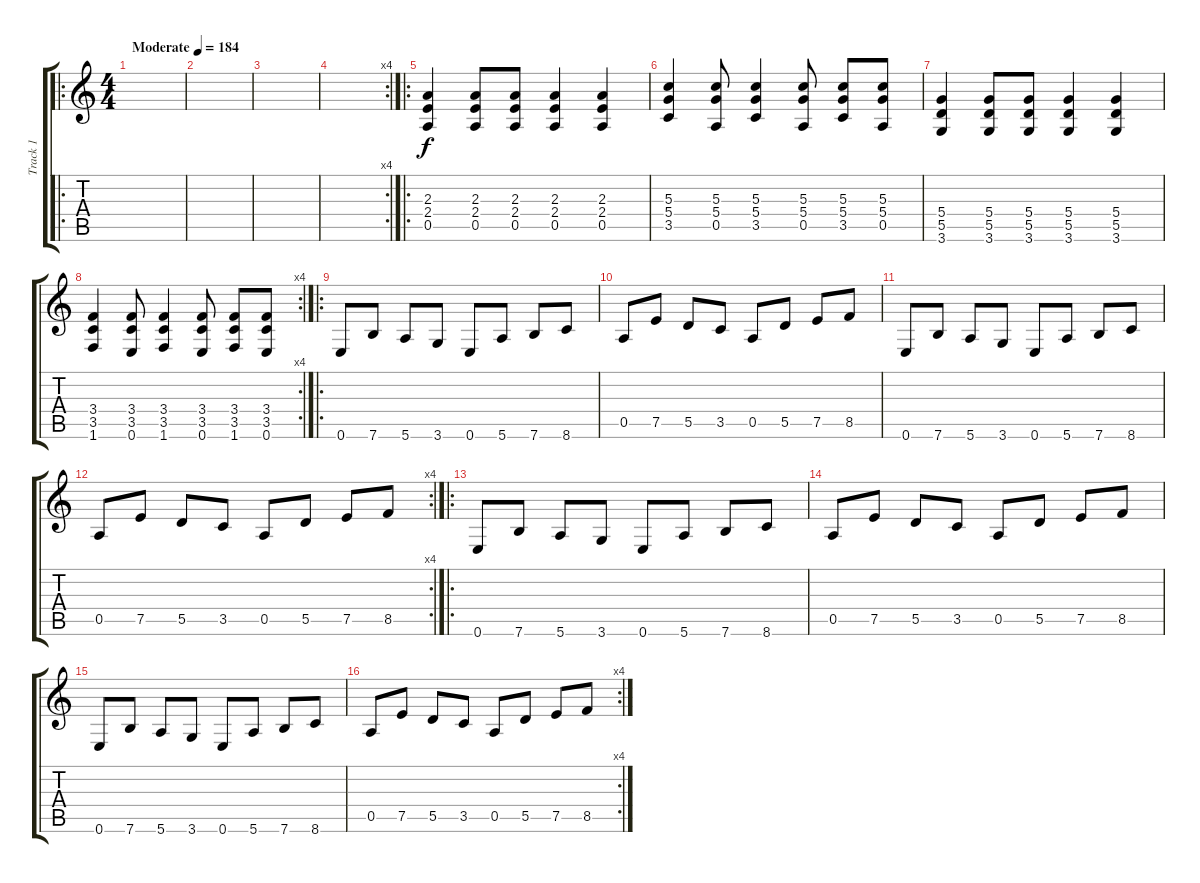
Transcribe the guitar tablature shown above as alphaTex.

\track ("Track 1" "Track 1") {instrument distortionguitar}
\staff {score tabs}
\tuning (E4 B3 G3 D3 A2 E2) {hide}
\ro
\ts (4 4)
\tempo (184 "Moderate")
\clef g2
\ks c
|
|
|
\rc 4
|
\ro
(2.3 2.4 0.5).4 (2.3 2.4 0.5).8 (2.3 2.4 0.5).8 (2.3 2.4 0.5).4 (2.3 2.4 0.5).4 |
(5.3 5.4 3.5).4 (5.3 5.4 0.5).8 (5.3 5.4 3.5).4 (5.3 5.4 0.5).8 (5.3 5.4 3.5).8 (5.3 5.4 0.5).8 |
(5.4 5.5 3.6).4 (5.4 5.5 3.6).8 (5.4 5.5 3.6).8 (5.4 5.5 3.6).4 (5.4 5.5 3.6).4 |
\rc 4
(3.4 3.5 1.6).4 (3.4 3.5 0.6).8 (3.4 3.5 1.6).4 (3.4 3.5 0.6).8 (3.4 3.5 1.6).8 (3.4 3.5 0.6).8 |
\ro
0.6.8 7.6.8 5.6.8 3.6.8 0.6.8 5.6.8 7.6.8 8.6.8 |
0.5.8 7.5.8 5.5.8 3.5.8 0.5.8 5.5.8 7.5.8 8.5.8 |
0.6.8 7.6.8 5.6.8 3.6.8 0.6.8 5.6.8 7.6.8 8.6.8 |
\rc 4
0.5.8 7.5.8 5.5.8 3.5.8 0.5.8 5.5.8 7.5.8 8.5.8 |
\ro
0.6.8 7.6.8 5.6.8 3.6.8 0.6.8 5.6.8 7.6.8 8.6.8 |
0.5.8 7.5.8 5.5.8 3.5.8 0.5.8 5.5.8 7.5.8 8.5.8 |
0.6.8 7.6.8 5.6.8 3.6.8 0.6.8 5.6.8 7.6.8 8.6.8 |
\rc 4
0.5.8 7.5.8 5.5.8 3.5.8 0.5.8 5.5.8 7.5.8 8.5.8
